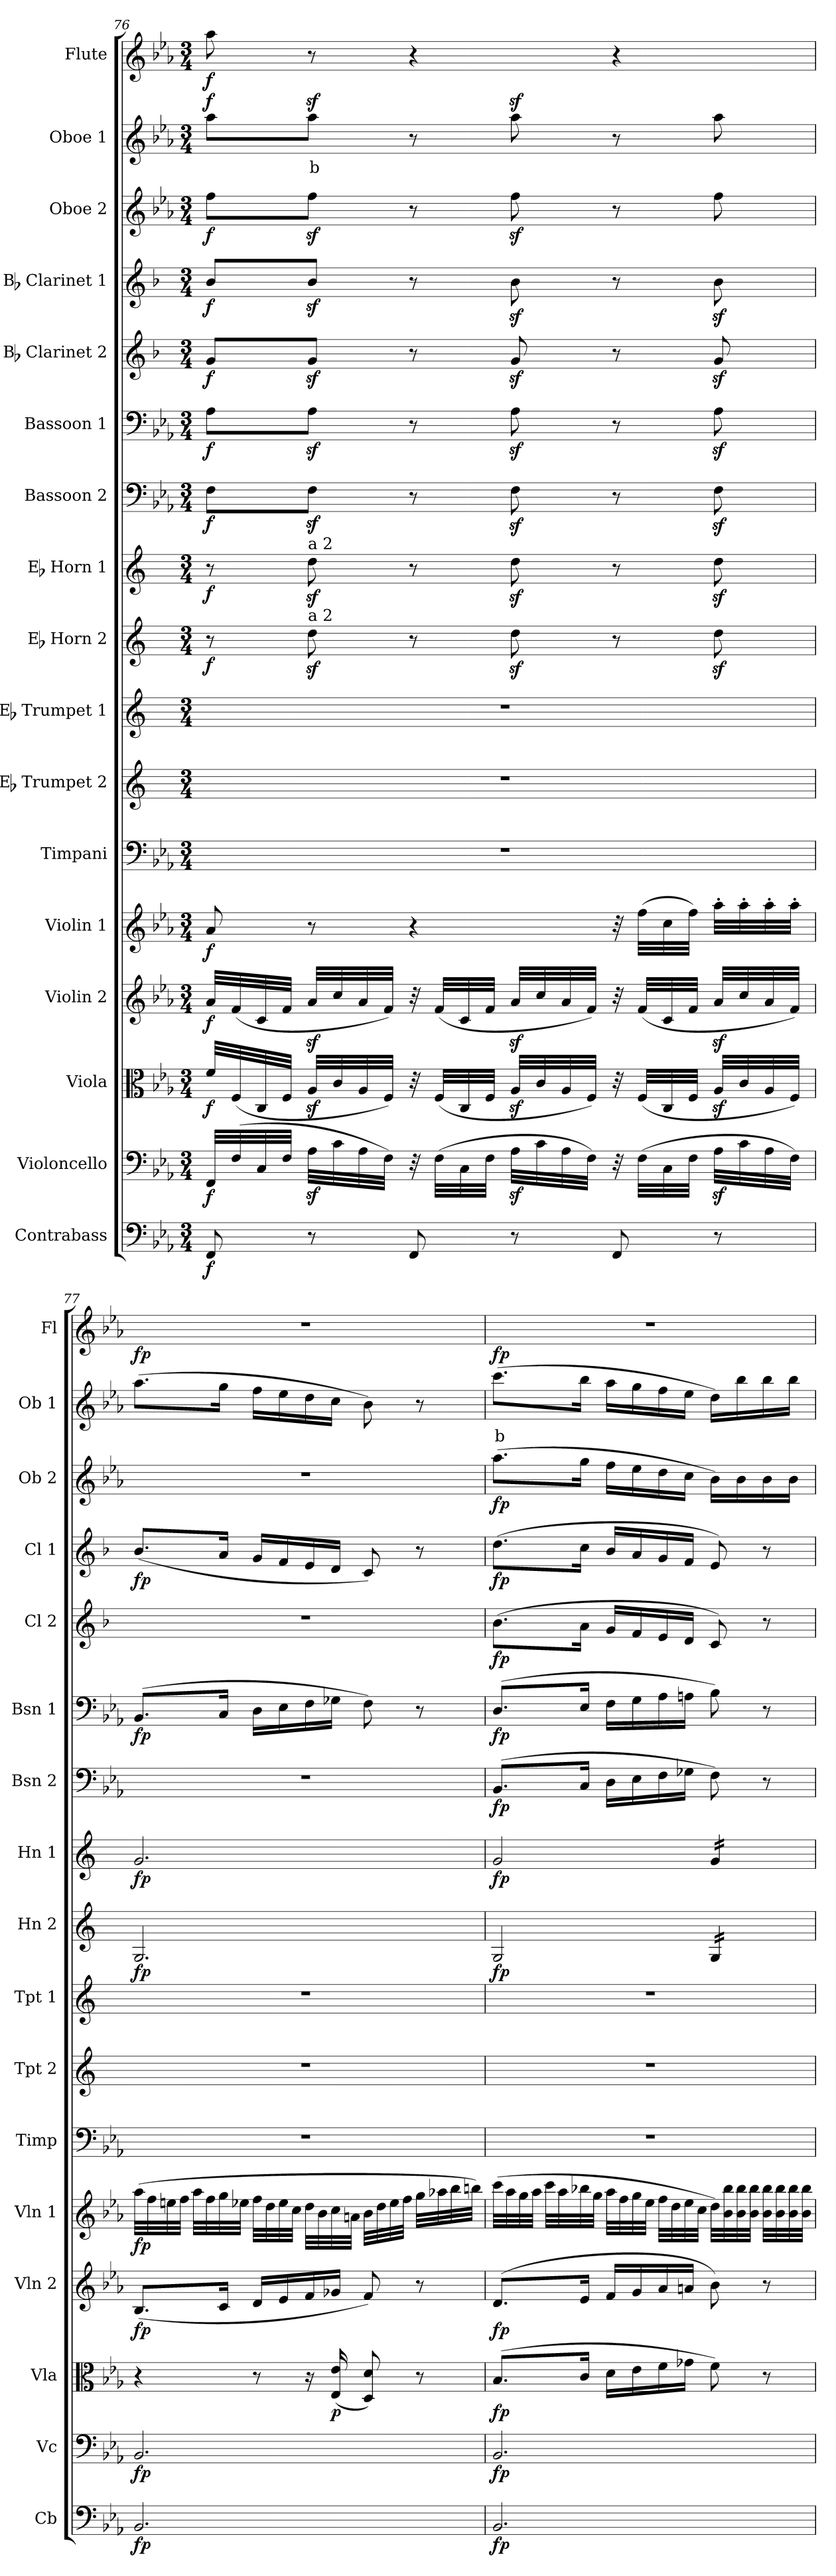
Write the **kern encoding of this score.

**kern	**dynam	**kern	**dynam	**kern	**dynam	**kern	**dynam	**kern	**dynam	**kern	**kern	**kern	**kern	**dynam	**kern	**dynam	**kern	**dynam	**kern	**dynam	**kern	**dynam	**kern	**dynam	**kern	**dynam	**kern	**text	**dynam	**kern	**dynam
*part17	*part17	*part16	*part16	*part15	*part15	*part14	*part14	*part13	*part13	*part12	*part11	*part10	*part9	*part9	*part8	*part8	*part7	*part7	*part6	*part6	*part5	*part5	*part4	*part4	*part3	*part3	*part2	*part2	*part2	*part1	*part1
*staff17	*staff17	*staff16	*staff16	*staff15	*staff15	*staff14	*staff14	*staff13	*staff13	*staff12	*staff11	*staff10	*staff9	*staff9	*staff8	*staff8	*staff7	*staff7	*staff6	*staff6	*staff5	*staff5	*staff4	*staff4	*staff3	*staff3	*staff2	*staff2	*staff2	*staff1	*staff1
*I"Contrabass	*	*I"Violoncello	*	*I"Viola	*	*I"Violin 2	*	*I"Violin 1	*	*I"Timpani	*I"Eb Trumpet 2	*I"Eb Trumpet 1	*I"Eb Horn 2	*	*I"Eb Horn 1	*	*I"Bassoon 2	*	*I"Bassoon 1	*	*I"Bb Clarinet 2	*	*I"Bb Clarinet 1	*	*I"Oboe 2	*	*I"Oboe 1	*	*	*I"Flute	*
*I'Cb	*	*I'Vc	*	*I'Vla	*	*I'Vln 2	*	*I'Vln 1	*	*I'Timp	*I'Tpt 2	*I'Tpt 1	*I'Hn 2	*	*I'Hn 1	*	*I'Bsn 2	*	*I'Bsn 1	*	*I'Cl 2	*	*I'Cl 1	*	*I'Ob 2	*	*I'Ob 1	*	*	*I'Fl	*
*clefF4	*	*clefF4	*	*clefC3	*	*clefG2	*	*clefG2	*	*clefF4	*clefG2	*clefG2	*clefG2	*	*clefG2	*	*clefF4	*	*clefF4	*	*clefG2	*	*clefG2	*	*clefG2	*	*clefG2	*	*	*clefG2	*
*ITrd7c12	*	*	*	*	*	*	*	*	*	*	*ITrd-2c-3	*ITrd-2c-3	*ITrd5c9	*	*ITrd5c9	*	*	*	*	*	*ITrd1c2	*	*ITrd1c2	*	*	*	*	*	*	*	*
*k[b-e-a-]	*	*k[b-e-a-]	*	*k[b-e-a-]	*	*k[b-e-a-]	*	*k[b-e-a-]	*	*k[b-e-a-]	*k[b-e-a-]	*k[b-e-a-]	*k[b-e-a-]	*	*k[b-e-a-]	*	*k[b-e-a-]	*	*k[b-e-a-]	*	*k[b-e-a-]	*	*k[b-e-a-]	*	*k[b-e-a-]	*	*k[b-e-a-]	*	*	*k[b-e-a-]	*
*M3/4	*	*M3/4	*	*M3/4	*	*M3/4	*	*M3/4	*	*M3/4	*M3/4	*M3/4	*M3/4	*	*M3/4	*	*M3/4	*	*M3/4	*	*M3/4	*	*M3/4	*	*M3/4	*	*M3/4	*	*	*M3/4	*
=76	=76	=76	=76	=76	=76	=76	=76	=76	=76	=76	=76	=76	=76	=76	=76	=76	=76	=76	=76	=76	=76	=76	=76	=76	=76	=76	=76	=76	=76	=76	=76
!	!LO:DY:b	!	!LO:DY:b	!	!LO:DY:b	!	!LO:DY:b	!	!LO:DY:b	!	!	!	!	!LO:DY:b	!	!LO:DY:b	!	!LO:DY:b	!	!LO:DY:b	!	!LO:DY:b	!	!LO:DY:b	!	!LO:DY:b	!	!	!LO:DY:b	!	!LO:DY:b
8FFF/	f	32FF/LLL	f	32f/LLL	f	32a-/LLL	f	8a-/	f	2.r	2.r	2.r	8r	f	8r	f	8F\L	f	8A-\L	f	8f/L	f	8a-/L	f	8ff\L	f	8aa-\L	.	f	8aa-\	f
.	.	(32F/	.	(32F/	.	(32f/	.	.	.	.	.	.	.	.	.	.	.	.	.	.	.	.	.	.	.	.	.	.	.	.	.
.	.	32C/	.	32C/	.	32c/	.	.	.	.	.	.	.	.	.	.	.	.	.	.	.	.	.	.	.	.	.	.	.	.	.
.	.	32F/JJJ	.	32F/JJJ	.	32f/JJJ	.	.	.	.	.	.	.	.	.	.	.	.	.	.	.	.	.	.	.	.	.	.	.	.	.
!	!	!	!	!	!	!	!	!	!	!	!	!	!	!	!LO:TX:a:t=a 2	!	!	!	!	!	!	!	!	!	!	!	!	!	!	!	!
!	!	!	!	!	!	!	!	!	!	!	!	!	!LO:TX:a:t=a 2	!	!	!	!	!	!	!	!	!	!	!	!	!	!	!	!	!	!
!	!	!	!	!	!	!	!	!	!	!	!	!	!	!	!	!	!	!	!	!	!	!	!	!	!	!	!	!LO:LY:b:color=#FF0000	!	!	!
8r	.	32A-z<\LLL	.	32A-z</LLL	.	32a-z</LLL	.	8r	.	.	.	.	8fz<\	.	8fz<\	.	8Fz<\J	.	8A-z<\J	.	8fz</J	.	8a-z</J	.	8ffz<\J	.	8aa-z<\J	b	.	8r	.
.	.	32c\	.	32c/	.	32cc/	.	.	.	.	.	.	.	.	.	.	.	.	.	.	.	.	.	.	.	.	.	.	.	.	.
.	.	32A-\	.	32A-/	.	32a-/	.	.	.	.	.	.	.	.	.	.	.	.	.	.	.	.	.	.	.	.	.	.	.	.	.
.	.	32F\JJJ)	.	32F/JJJ)	.	32f/JJJ)	.	.	.	.	.	.	.	.	.	.	.	.	.	.	.	.	.	.	.	.	.	.	.	.	.
8FFF/	.	32r	.	32r	.	32r	.	4r	.	.	.	.	8r	.	8r	.	8r	.	8r	.	8r	.	8r	.	8r	.	8r	.	.	4r	.
.	.	(32F\LLL	.	(32F/LLL	.	(32f/LLL	.	.	.	.	.	.	.	.	.	.	.	.	.	.	.	.	.	.	.	.	.	.	.	.	.
.	.	32C\	.	32C/	.	32c/	.	.	.	.	.	.	.	.	.	.	.	.	.	.	.	.	.	.	.	.	.	.	.	.	.
.	.	32F\JJJ	.	32F/JJJ	.	32f/JJJ	.	.	.	.	.	.	.	.	.	.	.	.	.	.	.	.	.	.	.	.	.	.	.	.	.
8r	.	32A-z<\LLL	.	32A-z</LLL	.	32a-z</LLL	.	.	.	.	.	.	8fz<\	.	8fz<\	.	8Fz<\	.	8A-z<\	.	8fz</	.	8a-z<\	.	8ffz<\	.	8aa-z<\	.	.	.	.
.	.	32c\	.	32c/	.	32cc/	.	.	.	.	.	.	.	.	.	.	.	.	.	.	.	.	.	.	.	.	.	.	.	.	.
.	.	32A-\	.	32A-/	.	32a-/	.	.	.	.	.	.	.	.	.	.	.	.	.	.	.	.	.	.	.	.	.	.	.	.	.
.	.	32F\JJJ)	.	32F/JJJ)	.	32f/JJJ)	.	.	.	.	.	.	.	.	.	.	.	.	.	.	.	.	.	.	.	.	.	.	.	.	.
8FFF/	.	32r	.	32r	.	32r	.	32r	.	.	.	.	8r	.	8r	.	8r	.	8r	.	8r	.	8r	.	8r	.	8r	.	.	4r	.
.	.	(32F\LLL	.	(32F/LLL	.	(32f/LLL	.	(32ff\LLL	.	.	.	.	.	.	.	.	.	.	.	.	.	.	.	.	.	.	.	.	.	.	.
.	.	32C\	.	32C/	.	32c/	.	32cc\	.	.	.	.	.	.	.	.	.	.	.	.	.	.	.	.	.	.	.	.	.	.	.
.	.	32F\JJJ	.	32F/JJJ	.	32f/JJJ	.	32ff\JJJ)	.	.	.	.	.	.	.	.	.	.	.	.	.	.	.	.	.	.	.	.	.	.	.
8r	.	32A-z<\LLL	.	32A-z</LLL	.	32a-z</LLL	.	32aa-'\LLL	.	.	.	.	8fz<\	.	8fz<\	.	8Fz<\	.	8A-z<\	.	8fz</	.	8a-z<\	.	8ff\	.	8aa-\	.	.	.	.
.	.	32c\	.	32c/	.	32cc/	.	32aa-'\	.	.	.	.	.	.	.	.	.	.	.	.	.	.	.	.	.	.	.	.	.	.	.
.	.	32A-\	.	32A-/	.	32a-/	.	32aa-'\	.	.	.	.	.	.	.	.	.	.	.	.	.	.	.	.	.	.	.	.	.	.	.
.	.	32F\JJJ)	.	32F/JJJ)	.	32f/JJJ)	.	32aa-'\JJJ	.	.	.	.	.	.	.	.	.	.	.	.	.	.	.	.	.	.	.	.	.	.	.
!!LO:PB:g=z
=77	=77	=77	=77	=77	=77	=77	=77	=77	=77	=77	=77	=77	=77	=77	=77	=77	=77	=77	=77	=77	=77	=77	=77	=77	=77	=77	=77	=77	=77	=77	=77
!	!LO:DY:b	!	!LO:DY:b	!	!	!	!LO:DY:b	!	!LO:DY:b	!	!	!	!	!LO:DY:b	!	!LO:DY:b	!	!	!	!LO:DY:b	!	!	!	!LO:DY:b	!	!	!	!	!LO:DY:b	!	!
2.BBB-/	fp	2.BB-/	fp	4r	.	(8.B-/L	fp	(32aa-\LLL	fp	2.r	2.r	2.r	2.BB-/	fp	2.B-/	fp	2.r	.	(8.BB-/L	fp	2.r	.	(8.a-/L	fp	2.r	.	(8.aa-\L	.	fp	2.r	.
.	.	.	.	.	.	.	.	32ff\	.	.	.	.	.	.	.	.	.	.	.	.	.	.	.	.	.	.	.	.	.	.	.
.	.	.	.	.	.	.	.	32een\	.	.	.	.	.	.	.	.	.	.	.	.	.	.	.	.	.	.	.	.	.	.	.
.	.	.	.	.	.	.	.	32ff\JJJ	.	.	.	.	.	.	.	.	.	.	.	.	.	.	.	.	.	.	.	.	.	.	.
.	.	.	.	.	.	.	.	32aa-\LLL	.	.	.	.	.	.	.	.	.	.	.	.	.	.	.	.	.	.	.	.	.	.	.
.	.	.	.	.	.	.	.	32ff\	.	.	.	.	.	.	.	.	.	.	.	.	.	.	.	.	.	.	.	.	.	.	.
.	.	.	.	.	.	16c/Jk	.	32gg\	.	.	.	.	.	.	.	.	.	.	16C/Jk	.	.	.	16g/Jk	.	.	.	16gg\Jk	.	.	.	.
.	.	.	.	.	.	.	.	32ee-X\JJJ	.	.	.	.	.	.	.	.	.	.	.	.	.	.	.	.	.	.	.	.	.	.	.
.	.	.	.	8r	.	16d/LL	.	32ff\LLL	.	.	.	.	.	.	.	.	.	.	16D\LL	.	.	.	16f/LL	.	.	.	16ff\LL	.	.	.	.
.	.	.	.	.	.	.	.	32dd\	.	.	.	.	.	.	.	.	.	.	.	.	.	.	.	.	.	.	.	.	.	.	.
.	.	.	.	.	.	16e-/	.	32ee-\	.	.	.	.	.	.	.	.	.	.	16E-\	.	.	.	16e-/	.	.	.	16ee-\	.	.	.	.
.	.	.	.	.	.	.	.	32cc\JJJ	.	.	.	.	.	.	.	.	.	.	.	.	.	.	.	.	.	.	.	.	.	.	.
.	.	.	.	16r	.	16f/	.	32dd\LLL	.	.	.	.	.	.	.	.	.	.	16F\	.	.	.	16d/	.	.	.	16dd\	.	.	.	.
.	.	.	.	.	.	.	.	32b-\	.	.	.	.	.	.	.	.	.	.	.	.	.	.	.	.	.	.	.	.	.	.	.
!	!	!	!	!	!LO:DY:b	!	!	!	!	!	!	!	!	!	!	!	!	!	!	!	!	!	!	!	!	!	!	!	!	!	!
.	.	.	.	(16E-/ 16e-/	p	16g-X/JJ	.	32cc\	.	.	.	.	.	.	.	.	.	.	16G-X\JJ	.	.	.	16c/JJ	.	.	.	16cc\JJ	.	.	.	.
.	.	.	.	.	.	.	.	32an\JJJ	.	.	.	.	.	.	.	.	.	.	.	.	.	.	.	.	.	.	.	.	.	.	.
.	.	.	.	8D/ 8d/)	.	8f/)	.	32b-\LLL	.	.	.	.	.	.	.	.	.	.	8F\)	.	.	.	8B-/)	.	.	.	8b-\)	.	.	.	.
.	.	.	.	.	.	.	.	32dd\	.	.	.	.	.	.	.	.	.	.	.	.	.	.	.	.	.	.	.	.	.	.	.
.	.	.	.	.	.	.	.	32ee-\	.	.	.	.	.	.	.	.	.	.	.	.	.	.	.	.	.	.	.	.	.	.	.
.	.	.	.	.	.	.	.	32ff\JJJ	.	.	.	.	.	.	.	.	.	.	.	.	.	.	.	.	.	.	.	.	.	.	.
.	.	.	.	8r	.	8r	.	32gg\LLL	.	.	.	.	.	.	.	.	.	.	8r	.	.	.	8r	.	.	.	8r	.	.	.	.
.	.	.	.	.	.	.	.	32aa-X\	.	.	.	.	.	.	.	.	.	.	.	.	.	.	.	.	.	.	.	.	.	.	.
.	.	.	.	.	.	.	.	32bb-\	.	.	.	.	.	.	.	.	.	.	.	.	.	.	.	.	.	.	.	.	.	.	.
.	.	.	.	.	.	.	.	32bbn\JJJ)	.	.	.	.	.	.	.	.	.	.	.	.	.	.	.	.	.	.	.	.	.	.	.
=78	=78	=78	=78	=78	=78	=78	=78	=78	=78	=78	=78	=78	=78	=78	=78	=78	=78	=78	=78	=78	=78	=78	=78	=78	=78	=78	=78	=78	=78	=78	=78
!	!LO:DY:b	!	!LO:DY:b	!	!LO:DY:b	!	!LO:DY:b	!	!	!	!	!	!	!LO:DY:b	!	!LO:DY:b	!	!LO:DY:b	!	!LO:DY:b	!	!LO:DY:b	!	!LO:DY:b	!	!LO:DY:b	!	!LO:LY:b:color=#FF0000	!LO:DY:b	!	!
2.BBB-/	fp	2.BB-/	fp	(8.B-/L	fp	(8.d/L	fp	(32ccc\LLL	.	2.r	2.r	2.r	2BB-/	fp	2B-/	fp	(8.BB-/L	fp	(8.D/L	fp	(8.a-\L	fp	(8.cc\L	fp	(8.aa-\L	fp	(8.ccc\L	b	fp	2.r	.
.	.	.	.	.	.	.	.	32aa-\	.	.	.	.	.	.	.	.	.	.	.	.	.	.	.	.	.	.	.	.	.	.	.
.	.	.	.	.	.	.	.	32gg\	.	.	.	.	.	.	.	.	.	.	.	.	.	.	.	.	.	.	.	.	.	.	.
.	.	.	.	.	.	.	.	32aa-\JJJ	.	.	.	.	.	.	.	.	.	.	.	.	.	.	.	.	.	.	.	.	.	.	.
.	.	.	.	.	.	.	.	32ccc\LLL	.	.	.	.	.	.	.	.	.	.	.	.	.	.	.	.	.	.	.	.	.	.	.
.	.	.	.	.	.	.	.	32aa-\	.	.	.	.	.	.	.	.	.	.	.	.	.	.	.	.	.	.	.	.	.	.	.
.	.	.	.	16c/Jk	.	16e-/Jk	.	32bb-X\	.	.	.	.	.	.	.	.	16C/Jk	.	16E-/Jk	.	16g\Jk	.	16b-\Jk	.	16gg\Jk	.	16bb-\Jk	.	.	.	.
.	.	.	.	.	.	.	.	32gg\JJJ	.	.	.	.	.	.	.	.	.	.	.	.	.	.	.	.	.	.	.	.	.	.	.
.	.	.	.	16d\LL	.	16f/LL	.	32aa-\LLL	.	.	.	.	.	.	.	.	16D\LL	.	16F\LL	.	16f/LL	.	16a-/LL	.	16ff\LL	.	16aa-\LL	.	.	.	.
.	.	.	.	.	.	.	.	32ff\	.	.	.	.	.	.	.	.	.	.	.	.	.	.	.	.	.	.	.	.	.	.	.
.	.	.	.	16e-\	.	16g/	.	32gg\	.	.	.	.	.	.	.	.	16E-\	.	16G\	.	16e-/	.	16g/	.	16ee-\	.	16gg\	.	.	.	.
.	.	.	.	.	.	.	.	32ee-\JJJ	.	.	.	.	.	.	.	.	.	.	.	.	.	.	.	.	.	.	.	.	.	.	.
.	.	.	.	16f\	.	16a-/	.	32ff\LLL	.	.	.	.	.	.	.	.	16F\	.	16A-\	.	16d/	.	16f/	.	16dd\	.	16ff\	.	.	.	.
.	.	.	.	.	.	.	.	32dd\	.	.	.	.	.	.	.	.	.	.	.	.	.	.	.	.	.	.	.	.	.	.	.
.	.	.	.	16g-X\JJ	.	16an/JJ	.	32ee-\	.	.	.	.	.	.	.	.	16G-X\JJ	.	16An\JJ	.	16c/JJ	.	16e-/JJ	.	16cc\JJ	.	16ee-\JJ	.	.	.	.
.	.	.	.	.	.	.	.	32cc\JJJ	.	.	.	.	.	.	.	.	.	.	.	.	.	.	.	.	.	.	.	.	.	.	.
*	*	*	*	*	*	*	*	*	*	*	*	*	*tremolo	*	*	*	*	*	*	*	*	*	*	*	*	*	*	*	*	*	*
*	*	*	*	*	*	*	*	*	*	*	*	*	*	*	*tremolo	*	*	*	*	*	*	*	*	*	*	*	*	*	*	*	*
.	.	.	.	8f\)	.	8b-\)	.	32dd\LLL)	.	.	.	.	16BB-/LL	.	16B-/LL	.	8F\)	.	8B-\)	.	8B-/)	.	8d/)	.	16b-\LL)	.	16dd\LL)	.	.	.	.
.	.	.	.	.	.	.	.	32b-\ 32bb-\	.	.	.	.	.	.	.	.	.	.	.	.	.	.	.	.	.	.	.	.	.	.	.
.	.	.	.	.	.	.	.	32b-\ 32bb-\	.	.	.	.	16BB-/	.	16B-/	.	.	.	.	.	.	.	.	.	16b-\	.	16bb-\	.	.	.	.
.	.	.	.	.	.	.	.	32b-\ 32bb-\JJJ	.	.	.	.	.	.	.	.	.	.	.	.	.	.	.	.	.	.	.	.	.	.	.
.	.	.	.	8r	.	8r	.	32b-\ 32bb-\LLL	.	.	.	.	16BB-/	.	16B-/	.	8r	.	8r	.	8r	.	8r	.	16b-\	.	16bb-\	.	.	.	.
.	.	.	.	.	.	.	.	32b-\ 32bb-\	.	.	.	.	.	.	.	.	.	.	.	.	.	.	.	.	.	.	.	.	.	.	.
.	.	.	.	.	.	.	.	32b-\ 32bb-\	.	.	.	.	16BB-/JJ	.	16B-/JJ	.	.	.	.	.	.	.	.	.	16b-\JJ	.	16bb-\JJ	.	.	.	.
*	*	*	*	*	*	*	*	*	*	*	*	*	*	*	*Xtremolo	*	*	*	*	*	*	*	*	*	*	*	*	*	*	*	*
*	*	*	*	*	*	*	*	*	*	*	*	*	*Xtremolo	*	*	*	*	*	*	*	*	*	*	*	*	*	*	*	*	*	*
.	.	.	.	.	.	.	.	32b-\ 32bb-\JJJ	.	.	.	.	.	.	.	.	.	.	.	.	.	.	.	.	.	.	.	.	.	.	.
=	=	=	=	=	=	=	=	=	=	=	=	=	=	=	=	=	=	=	=	=	=	=	=	=	=	=	=	=	=	=	=
*-	*-	*-	*-	*-	*-	*-	*-	*-	*-	*-	*-	*-	*-	*-	*-	*-	*-	*-	*-	*-	*-	*-	*-	*-	*-	*-	*-	*-	*-	*-	*-
